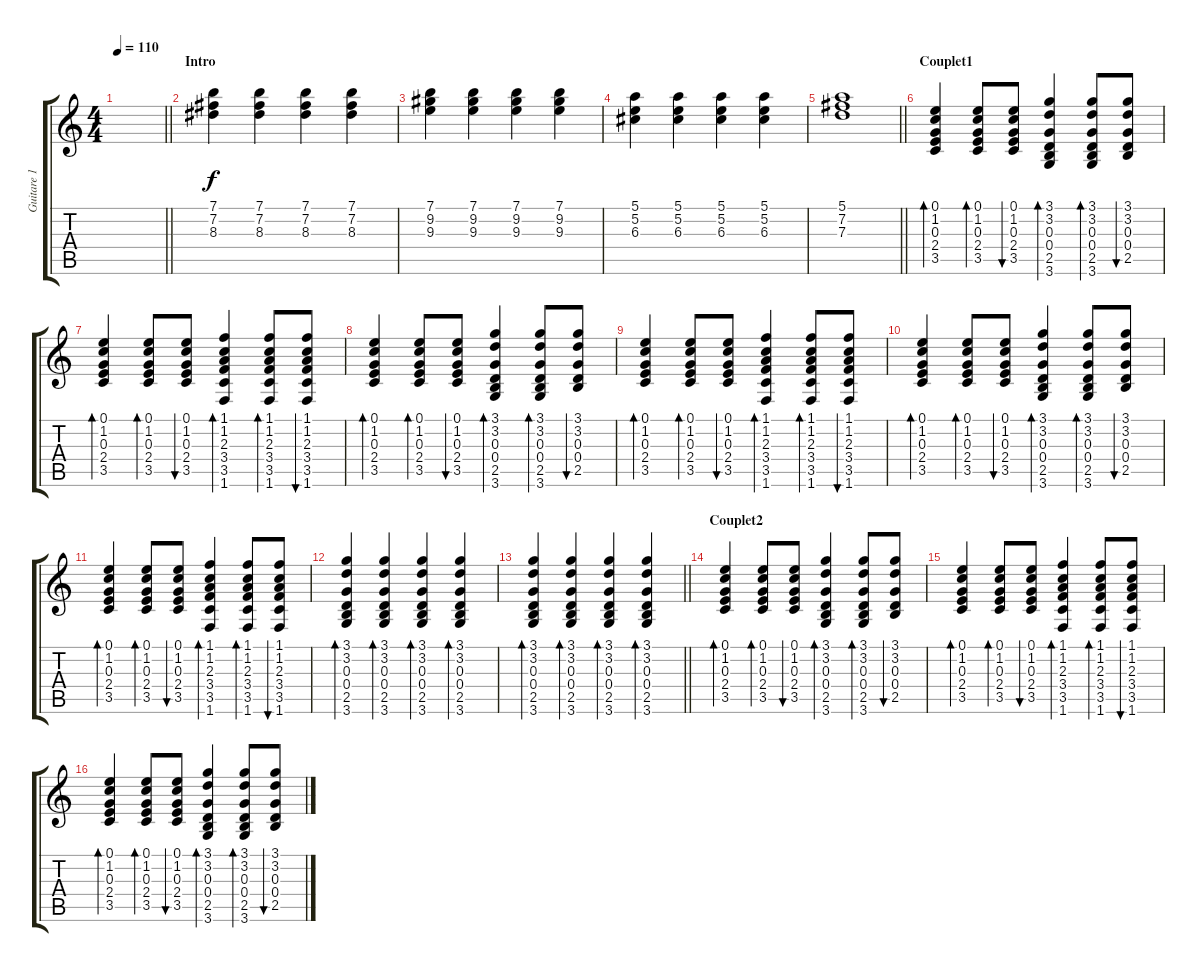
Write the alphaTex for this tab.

\track ("Guitare 1" "Guitare 1") {instrument acousticguitarsteel}
\staff {score tabs}
\tuning (E4 B3 G3 D3 A2 E2) {hide}
\ts (4 4)
\tempo 110
\clef g2
\barLineRight lightlight
\ks c
|
\section ("" "Intro")
(7.1 7.2 8.3).4 (7.1 7.2 8.3).4 (7.1 7.2 8.3).4 (7.1 7.2 8.3).4 |
(7.1 9.2 9.3).4 (7.1 9.2 9.3).4 (7.1 9.2 9.3).4 (7.1 9.2 9.3).4 |
(5.1 5.2 6.3).4 (5.1 5.2 6.3).4 (5.1 5.2 6.3).4 (5.1 5.2 6.3).4 |
\barLineRight lightlight
(5.1 7.2 7.3).1 |
\section ("" "Couplet1")
(0.1 1.2 0.3 2.4 3.5).4{bd 60} (0.1 1.2 0.3 2.4 3.5).8{bd 60} (0.1 1.2 0.3 2.4 3.5).8{bu 60} (3.1 3.2 0.3 0.4 2.5 3.6).4{bd 60} (3.1 3.2 0.3 0.4 2.5 3.6).8{bd 60} (3.1 3.2 0.3 0.4 2.5).8{bu 60} |
(0.1 1.2 0.3 2.4 3.5).4{bd 60} (0.1 1.2 0.3 2.4 3.5).8{bd 60} (0.1 1.2 0.3 2.4 3.5).8{bu 60} (1.1 1.2 2.3 3.4 3.5 1.6).4{bd 60} (1.1 1.2 2.3 3.4 3.5 1.6).8{bd 60} (1.1 1.2 2.3 3.4 3.5 1.6).8{bu 60} |
(0.1 1.2 0.3 2.4 3.5).4{bd 60} (0.1 1.2 0.3 2.4 3.5).8{bd 60} (0.1 1.2 0.3 2.4 3.5).8{bu 60} (3.1 3.2 0.3 0.4 2.5 3.6).4{bd 60} (3.1 3.2 0.3 0.4 2.5 3.6).8{bd 60} (3.1 3.2 0.3 0.4 2.5).8{bu 60} |
(0.1 1.2 0.3 2.4 3.5).4{bd 60} (0.1 1.2 0.3 2.4 3.5).8{bd 60} (0.1 1.2 0.3 2.4 3.5).8{bu 60} (1.1 1.2 2.3 3.4 3.5 1.6).4{bd 60} (1.1 1.2 2.3 3.4 3.5 1.6).8{bd 60} (1.1 1.2 2.3 3.4 3.5 1.6).8{bu 60} |
(0.1 1.2 0.3 2.4 3.5).4{bd 60} (0.1 1.2 0.3 2.4 3.5).8{bd 60} (0.1 1.2 0.3 2.4 3.5).8{bu 60} (3.1 3.2 0.3 0.4 2.5 3.6).4{bd 60} (3.1 3.2 0.3 0.4 2.5 3.6).8{bd 60} (3.1 3.2 0.3 0.4 2.5).8{bu 60} |
(0.1 1.2 0.3 2.4 3.5).4{bd 60} (0.1 1.2 0.3 2.4 3.5).8{bd 60} (0.1 1.2 0.3 2.4 3.5).8{bu 60} (1.1 1.2 2.3 3.4 3.5 1.6).4{bd 60} (1.1 1.2 2.3 3.4 3.5 1.6).8{bd 60} (1.1 1.2 2.3 3.4 3.5 1.6).8{bu 60} |
(3.1 3.2 0.3 0.4 2.5 3.6).4{bd 60} (3.1 3.2 0.3 0.4 2.5 3.6).4{bd 60} (3.1 3.2 0.3 0.4 2.5 3.6).4{bd 60} (3.1 3.2 0.3 0.4 2.5 3.6).4{bd 60} |
\barLineRight lightlight
(3.1 3.2 0.3 0.4 2.5 3.6).4{bd 60} (3.1 3.2 0.3 0.4 2.5 3.6).4{bd 60} (3.1 3.2 0.3 0.4 2.5 3.6).4{bd 60} (3.1 3.2 0.3 0.4 2.5 3.6).4{bd 60} |
\section ("" "Couplet2")
(0.1 1.2 0.3 2.4 3.5).4{bd 60} (0.1 1.2 0.3 2.4 3.5).8{bd 60} (0.1 1.2 0.3 2.4 3.5).8{bu 60} (3.1 3.2 0.3 0.4 2.5 3.6).4{bd 60} (3.1 3.2 0.3 0.4 2.5 3.6).8{bd 60} (3.1 3.2 0.3 0.4 2.5).8{bu 60} |
(0.1 1.2 0.3 2.4 3.5).4{bd 60} (0.1 1.2 0.3 2.4 3.5).8{bd 60} (0.1 1.2 0.3 2.4 3.5).8{bu 60} (1.1 1.2 2.3 3.4 3.5 1.6).4{bd 60} (1.1 1.2 2.3 3.4 3.5 1.6).8{bd 60} (1.1 1.2 2.3 3.4 3.5 1.6).8{bu 60} |
(0.1 1.2 0.3 2.4 3.5).4{bd 60} (0.1 1.2 0.3 2.4 3.5).8{bd 60} (0.1 1.2 0.3 2.4 3.5).8{bu 60} (3.1 3.2 0.3 0.4 2.5 3.6).4{bd 60} (3.1 3.2 0.3 0.4 2.5 3.6).8{bd 60} (3.1 3.2 0.3 0.4 2.5).8{bu 60}
